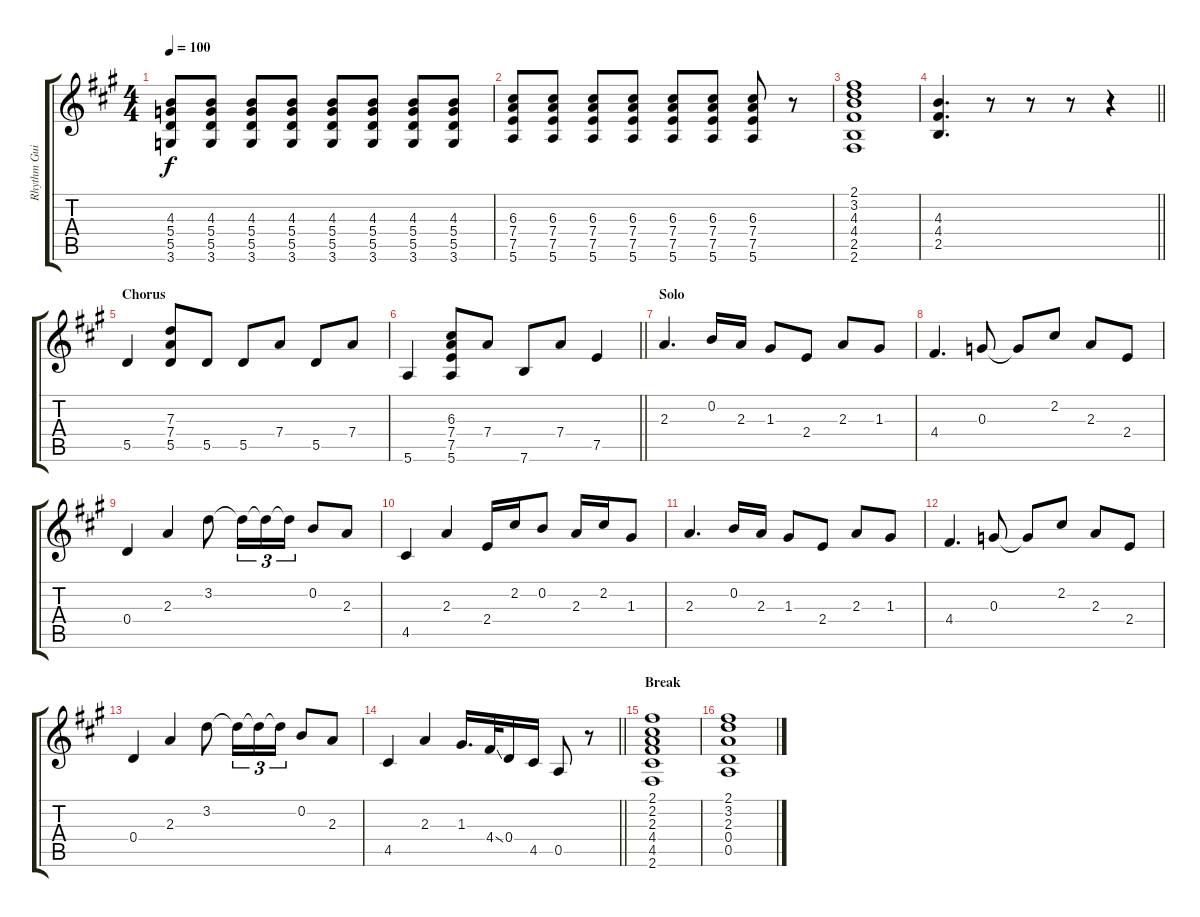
\track ("Rhythm Guitar" "Rhythm Gui") {instrument acousticguitarsteel}
\staff {score tabs}
\tuning (E4 B3 G3 D3 A2 E2) {hide}
\ts (4 4)
\tempo 100
\clef g2
\ks a
(4.3 5.4 5.5 3.6).8{dy f} (4.3 5.4 5.5 3.6).8 (4.3 5.4 5.5 3.6).8 (4.3 5.4 5.5 3.6).8 (4.3 5.4 5.5 3.6).8 (4.3 5.4 5.5 3.6).8 (4.3 5.4 5.5 3.6).8 (4.3 5.4 5.5 3.6).8 |
(6.3 7.4 7.5 5.6).8 (6.3 7.4 7.5 5.6).8 (6.3 7.4 7.5 5.6).8 (6.3 7.4 7.5 5.6).8 (6.3 7.4 7.5 5.6).8 (6.3 7.4 7.5 5.6).8 (6.3 7.4 7.5 5.6).8 r.8 |
(2.1 3.2 4.3 4.4 2.5 2.6).1 |
\barLineRight lightlight
(4.3 4.4 2.5).4{d} r.8 r.8 r.8 r.4 |
\section ("" "Chorus")
5.5.4 (7.3 7.4 5.5).8 5.5.8 5.5.8 7.4.8 5.5.8 7.4.8 |
\barLineRight lightlight
5.6.4 (6.3 7.4 7.5 5.6).8 7.4.8 7.6.8 7.4.8 7.5.4 |
\section ("" "Solo")
2.3.4{d} 0.2.16 2.3.16 1.3.8 2.4.8 2.3.8 1.3.8 |
4.4.4{d} 0.3.8 0.3{t}.8 2.2.8 2.3.8 2.4.8 |
0.4.4 2.3.4 3.2.8 3.2{t}.16{tu (3 2)} 3.2{t}.16{tu (3 2)} 3.2{t}.16{tu (3 2)} 0.2.8 2.3.8 |
4.5.4 2.3.4 2.4.16 2.2.16 0.2.8 2.3.16 2.2.16 1.3.8 |
2.3.4{d} 0.2.16 2.3.16 1.3.8 2.4.8 2.3.8 1.3.8 |
4.4.4{d} 0.3.8 0.3{t}.8 2.2.8 2.3.8 2.4.8 |
0.4.4 2.3.4 3.2.8 3.2{t}.16{tu (3 2)} 3.2{t}.16{tu (3 2)} 3.2{t}.16{tu (3 2)} 0.2.8 2.3.8 |
\barLineRight lightlight
4.5.4 2.3.4 1.3.16{d} 4.4{ss}.32 0.4.16 4.5.16 0.5.8 r.8 |
\section ("" "Break")
(2.1 2.2 2.3 4.4 4.5 2.6).1 |
(2.1 3.2 2.3 0.4 0.5).1
